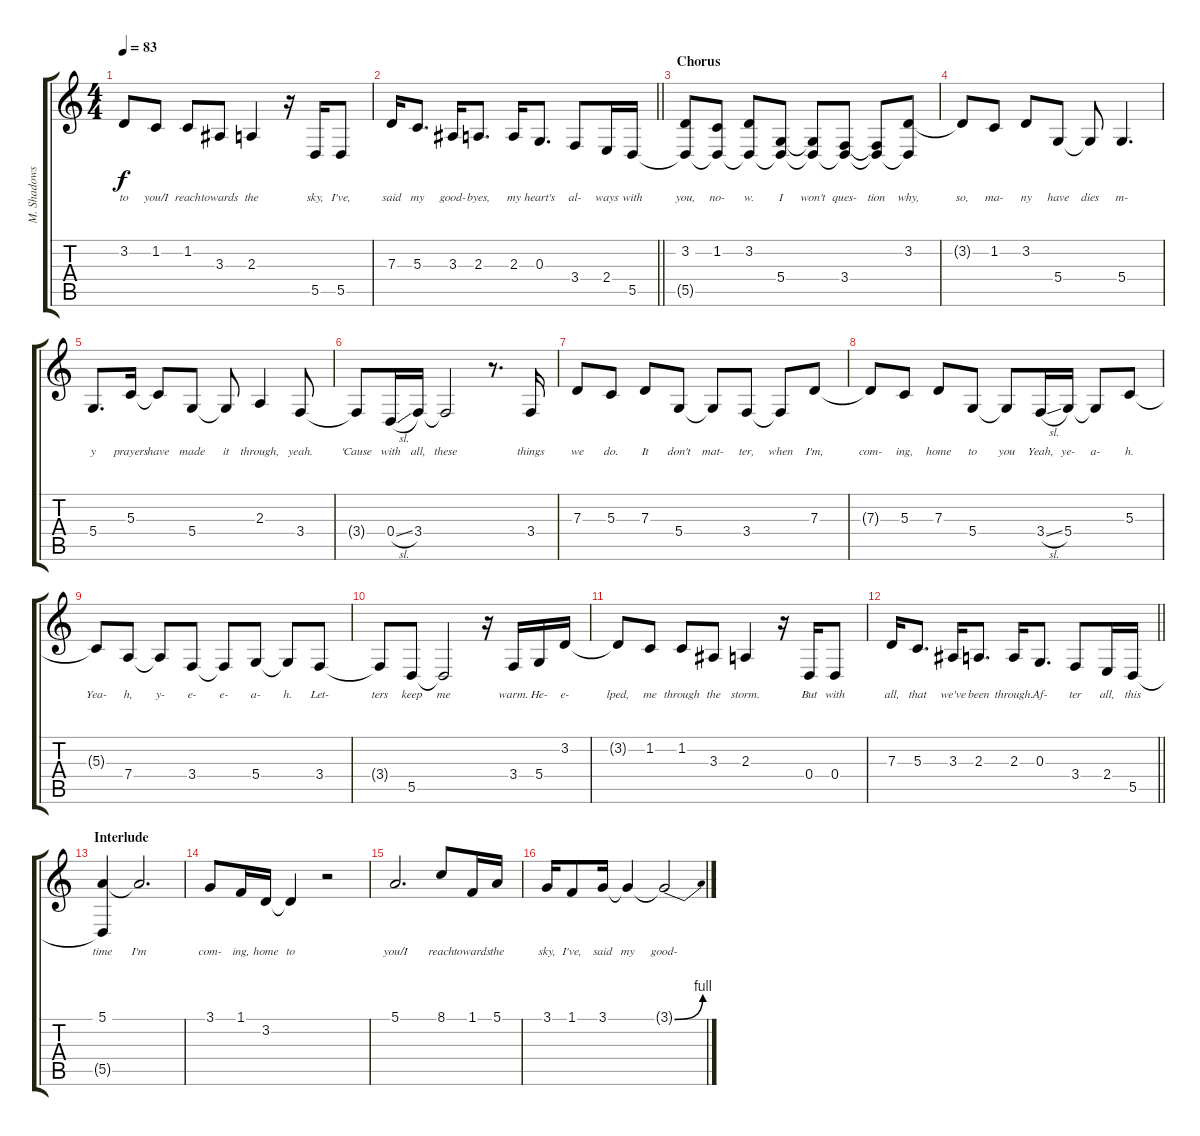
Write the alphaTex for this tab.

\track ("M. Shadows" "M. Shadows") {instrument clarinet}
\staff {score tabs}
\tuning (E4 B3 G3 D3 A2 E2) {hide}
\ts (4 4)
\tempo 83
\clef g2
\ks c
3.2{t}.8{lyrics (0 "to") lyrics (1 "") lyrics (2 "") lyrics (3 "") lyrics (4 "") dy f} 1.2.8{lyrics (0 "you/I") lyrics (1 "") lyrics (2 "") lyrics (3 "") lyrics (4 "")} 1.2.8{lyrics (0 "reach") lyrics (1 "") lyrics (2 "") lyrics (3 "") lyrics (4 "")} 3.3.8{lyrics (0 "towards") lyrics (1 "") lyrics (2 "") lyrics (3 "") lyrics (4 "")} 2.3.4{lyrics (0 "the") lyrics (1 "") lyrics (2 "") lyrics (3 "") lyrics (4 "")} r.16 5.5.16{lyrics (0 "sky,") lyrics (1 "") lyrics (2 "") lyrics (3 "") lyrics (4 "")} 5.5.8{lyrics (0 "I've,") lyrics (1 "") lyrics (2 "") lyrics (3 "") lyrics (4 "")} |
\barLineRight lightlight
7.3.16{lyrics (0 "said") lyrics (1 "") lyrics (2 "") lyrics (3 "") lyrics (4 "")} 5.3.8{d lyrics (0 "my") lyrics (1 "") lyrics (2 "") lyrics (3 "") lyrics (4 "")} 3.3.16{lyrics (0 "good-") lyrics (1 "") lyrics (2 "") lyrics (3 "") lyrics (4 "")} 2.3.8{d lyrics (0 "byes,") lyrics (1 "") lyrics (2 "") lyrics (3 "") lyrics (4 "")} 2.3.16{lyrics (0 "my") lyrics (1 "") lyrics (2 "") lyrics (3 "") lyrics (4 "")} 0.3.8{d lyrics (0 "heart's") lyrics (1 "") lyrics (2 "") lyrics (3 "") lyrics (4 "")} 3.4.8{lyrics (0 "al-") lyrics (1 "") lyrics (2 "") lyrics (3 "") lyrics (4 "")} 2.4.16{lyrics (0 "ways") lyrics (1 "") lyrics (2 "") lyrics (3 "") lyrics (4 "")} 5.5.16{lyrics (0 "with") lyrics (1 "") lyrics (2 "") lyrics (3 "") lyrics (4 "")} |
\section ("" "Chorus")
(3.2 5.5{t}).8{lyrics (0 "you,") lyrics (1 "") lyrics (2 "") lyrics (3 "") lyrics (4 "")} (1.2 5.5{t}).8{lyrics (0 "no-") lyrics (1 "") lyrics (2 "") lyrics (3 "") lyrics (4 "")} (3.2 5.5{t}).8{lyrics (0 "w.") lyrics (1 "") lyrics (2 "") lyrics (3 "") lyrics (4 "")} (5.4 5.5{t}).8{lyrics (0 "I") lyrics (1 "") lyrics (2 "") lyrics (3 "") lyrics (4 "")} (5.4{t} 5.5{t}).8{lyrics (0 "won't") lyrics (1 "") lyrics (2 "") lyrics (3 "") lyrics (4 "")} (3.4 5.5{t}).8{lyrics (0 "ques-") lyrics (1 "") lyrics (2 "") lyrics (3 "") lyrics (4 "")} (3.4{t} 5.5{t}).8{lyrics (0 "tion") lyrics (1 "") lyrics (2 "") lyrics (3 "") lyrics (4 "")} (3.2 5.5{t}).8{lyrics (0 "why,") lyrics (1 "") lyrics (2 "") lyrics (3 "") lyrics (4 "")} |
3.2{t}.8{lyrics (0 "so,") lyrics (1 "") lyrics (2 "") lyrics (3 "") lyrics (4 "")} 1.2.8{lyrics (0 "ma-") lyrics (1 "") lyrics (2 "") lyrics (3 "") lyrics (4 "")} 3.2.8{lyrics (0 "ny") lyrics (1 "") lyrics (2 "") lyrics (3 "") lyrics (4 "")} 5.4.8{lyrics (0 "have") lyrics (1 "") lyrics (2 "") lyrics (3 "") lyrics (4 "")} 5.4{t}.8{lyrics (0 "dies") lyrics (1 "") lyrics (2 "") lyrics (3 "") lyrics (4 "")} 5.4.4{d lyrics (0 "m-") lyrics (1 "") lyrics (2 "") lyrics (3 "") lyrics (4 "")} |
5.4.8{d lyrics (0 "y") lyrics (1 "") lyrics (2 "") lyrics (3 "") lyrics (4 "")} 5.3.16{lyrics (0 "prayers") lyrics (1 "") lyrics (2 "") lyrics (3 "") lyrics (4 "")} 5.3{t}.8{lyrics (0 "have") lyrics (1 "") lyrics (2 "") lyrics (3 "") lyrics (4 "")} 5.4.8{lyrics (0 "made") lyrics (1 "") lyrics (2 "") lyrics (3 "") lyrics (4 "")} 5.4{t}.8{lyrics (0 "it") lyrics (1 "") lyrics (2 "") lyrics (3 "") lyrics (4 "")} 2.3.4{lyrics (0 "through,") lyrics (1 "") lyrics (2 "") lyrics (3 "") lyrics (4 "")} 3.4.8{lyrics (0 "yeah.") lyrics (1 "") lyrics (2 "") lyrics (3 "") lyrics (4 "")} |
3.4{t}.8{lyrics (0 "'Cause") lyrics (1 "") lyrics (2 "") lyrics (3 "") lyrics (4 "")} 0.4{sl}.16{lyrics (0 "with") lyrics (1 "") lyrics (2 "") lyrics (3 "") lyrics (4 "")} 3.4.16{lyrics (0 "all,") lyrics (1 "") lyrics (2 "") lyrics (3 "") lyrics (4 "")} 3.4{t}.2{lyrics (0 "these") lyrics (1 "") lyrics (2 "") lyrics (3 "") lyrics (4 "")} r.8{d} 3.4.16{lyrics (0 "things") lyrics (1 "") lyrics (2 "") lyrics (3 "") lyrics (4 "")} |
7.3.8{lyrics (0 "we") lyrics (1 "") lyrics (2 "") lyrics (3 "") lyrics (4 "")} 5.3.8{lyrics (0 "do.") lyrics (1 "") lyrics (2 "") lyrics (3 "") lyrics (4 "")} 7.3.8{lyrics (0 "It") lyrics (1 "") lyrics (2 "") lyrics (3 "") lyrics (4 "")} 5.4.8{lyrics (0 "don't") lyrics (1 "") lyrics (2 "") lyrics (3 "") lyrics (4 "")} 5.4{t}.8{lyrics (0 "mat-") lyrics (1 "") lyrics (2 "") lyrics (3 "") lyrics (4 "")} 3.4.8{lyrics (0 "ter,") lyrics (1 "") lyrics (2 "") lyrics (3 "") lyrics (4 "")} 3.4{t}.8{lyrics (0 "when") lyrics (1 "") lyrics (2 "") lyrics (3 "") lyrics (4 "")} 7.3.8{lyrics (0 "I'm,") lyrics (1 "") lyrics (2 "") lyrics (3 "") lyrics (4 "")} |
7.3{t}.8{lyrics (0 "com-") lyrics (1 "") lyrics (2 "") lyrics (3 "") lyrics (4 "")} 5.3.8{lyrics (0 "ing,") lyrics (1 "") lyrics (2 "") lyrics (3 "") lyrics (4 "")} 7.3.8{lyrics (0 "home") lyrics (1 "") lyrics (2 "") lyrics (3 "") lyrics (4 "")} 5.4.8{lyrics (0 "to") lyrics (1 "") lyrics (2 "") lyrics (3 "") lyrics (4 "")} 5.4{t}.8{lyrics (0 "you") lyrics (1 "") lyrics (2 "") lyrics (3 "") lyrics (4 "")} 3.4{sl}.16{lyrics (0 "Yeah,") lyrics (1 "") lyrics (2 "") lyrics (3 "") lyrics (4 "")} 5.4.16{lyrics (0 "ye-") lyrics (1 "") lyrics (2 "") lyrics (3 "") lyrics (4 "")} 5.4{t}.8{lyrics (0 "a-") lyrics (1 "") lyrics (2 "") lyrics (3 "") lyrics (4 "")} 5.3.8{lyrics (0 "h.") lyrics (1 "") lyrics (2 "") lyrics (3 "") lyrics (4 "")} |
5.3{t}.8{lyrics (0 "Yea-") lyrics (1 "") lyrics (2 "") lyrics (3 "") lyrics (4 "")} 7.4.8{lyrics (0 "h,") lyrics (1 "") lyrics (2 "") lyrics (3 "") lyrics (4 "")} 7.4{t}.8{lyrics (0 "y-") lyrics (1 "") lyrics (2 "") lyrics (3 "") lyrics (4 "")} 3.4.8{lyrics (0 "e-") lyrics (1 "") lyrics (2 "") lyrics (3 "") lyrics (4 "")} 3.4{t}.8{lyrics (0 "e-") lyrics (1 "") lyrics (2 "") lyrics (3 "") lyrics (4 "")} 5.4.8{lyrics (0 "a-") lyrics (1 "") lyrics (2 "") lyrics (3 "") lyrics (4 "")} 5.4{t}.8{lyrics (0 "h.") lyrics (1 "") lyrics (2 "") lyrics (3 "") lyrics (4 "")} 3.4.8{lyrics (0 "Let-") lyrics (1 "") lyrics (2 "") lyrics (3 "") lyrics (4 "")} |
3.4{t}.8{lyrics (0 "ters") lyrics (1 "") lyrics (2 "") lyrics (3 "") lyrics (4 "")} 5.5.8{lyrics (0 "keep") lyrics (1 "") lyrics (2 "") lyrics (3 "") lyrics (4 "")} 5.5{t}.2{lyrics (0 "me") lyrics (1 "") lyrics (2 "") lyrics (3 "") lyrics (4 "")} r.16 3.4.16{lyrics (0 "warm.") lyrics (1 "") lyrics (2 "") lyrics (3 "") lyrics (4 "")} 5.4.16{lyrics (0 "He-") lyrics (1 "") lyrics (2 "") lyrics (3 "") lyrics (4 "")} 3.2.16{lyrics (0 "e-") lyrics (1 "") lyrics (2 "") lyrics (3 "") lyrics (4 "")} |
3.2{t}.8{lyrics (0 "lped,") lyrics (1 "") lyrics (2 "") lyrics (3 "") lyrics (4 "")} 1.2.8{lyrics (0 "me") lyrics (1 "") lyrics (2 "") lyrics (3 "") lyrics (4 "")} 1.2.8{lyrics (0 "through") lyrics (1 "") lyrics (2 "") lyrics (3 "") lyrics (4 "")} 3.3.8{lyrics (0 "the") lyrics (1 "") lyrics (2 "") lyrics (3 "") lyrics (4 "")} 2.3.4{lyrics (0 "storm.") lyrics (1 "") lyrics (2 "") lyrics (3 "") lyrics (4 "")} r.16 0.4.16{lyrics (0 "But") lyrics (1 "") lyrics (2 "") lyrics (3 "") lyrics (4 "")} 0.4.8{lyrics (0 "with") lyrics (1 "") lyrics (2 "") lyrics (3 "") lyrics (4 "")} |
\barLineRight lightlight
7.3.16{lyrics (0 "all,") lyrics (1 "") lyrics (2 "") lyrics (3 "") lyrics (4 "")} 5.3.8{d lyrics (0 "that") lyrics (1 "") lyrics (2 "") lyrics (3 "") lyrics (4 "")} 3.3.16{lyrics (0 "we've") lyrics (1 "") lyrics (2 "") lyrics (3 "") lyrics (4 "")} 2.3.8{d lyrics (0 "been") lyrics (1 "") lyrics (2 "") lyrics (3 "") lyrics (4 "")} 2.3.16{lyrics (0 "through.") lyrics (1 "") lyrics (2 "") lyrics (3 "") lyrics (4 "")} 0.3.8{d lyrics (0 "Af-") lyrics (1 "") lyrics (2 "") lyrics (3 "") lyrics (4 "")} 3.4.8{lyrics (0 "ter") lyrics (1 "") lyrics (2 "") lyrics (3 "") lyrics (4 "")} 2.4.16{lyrics (0 "all,") lyrics (1 "") lyrics (2 "") lyrics (3 "") lyrics (4 "")} 5.5.16{lyrics (0 "this") lyrics (1 "") lyrics (2 "") lyrics (3 "") lyrics (4 "")} |
\section ("" "Interlude")
(5.1 5.5{t}).4{lyrics (0 "time") lyrics (1 "") lyrics (2 "") lyrics (3 "") lyrics (4 "")} 5.1{t}.2{d lyrics (0 "I'm") lyrics (1 "") lyrics (2 "") lyrics (3 "") lyrics (4 "")} |
3.1.8{lyrics (0 "com-") lyrics (1 "") lyrics (2 "") lyrics (3 "") lyrics (4 "")} 1.1.16{lyrics (0 "ing,") lyrics (1 "") lyrics (2 "") lyrics (3 "") lyrics (4 "")} 3.2.16{lyrics (0 "home") lyrics (1 "") lyrics (2 "") lyrics (3 "") lyrics (4 "")} 3.2{t}.4{lyrics (0 "to") lyrics (1 "") lyrics (2 "") lyrics (3 "") lyrics (4 "")} r.2 |
5.1.2{d lyrics (0 "you/I") lyrics (1 "") lyrics (2 "") lyrics (3 "") lyrics (4 "")} 8.1.8{lyrics (0 "reach") lyrics (1 "") lyrics (2 "") lyrics (3 "") lyrics (4 "")} 1.1.16{lyrics (0 "towards") lyrics (1 "") lyrics (2 "") lyrics (3 "") lyrics (4 "")} 5.1.16{lyrics (0 "the") lyrics (1 "") lyrics (2 "") lyrics (3 "") lyrics (4 "")} |
3.1.16{lyrics (0 "sky,") lyrics (1 "") lyrics (2 "") lyrics (3 "") lyrics (4 "")} 1.1.8{lyrics (0 "I've,") lyrics (1 "") lyrics (2 "") lyrics (3 "") lyrics (4 "")} 3.1.16{lyrics (0 "said") lyrics (1 "") lyrics (2 "") lyrics (3 "") lyrics (4 "")} 3.1{t}.4{lyrics (0 "my") lyrics (1 "") lyrics (2 "") lyrics (3 "") lyrics (4 "")} 3.1{be (bend 0 0 60 4) t}.2{lyrics (0 "good-") lyrics (1 "") lyrics (2 "") lyrics (3 "") lyrics (4 "")}
